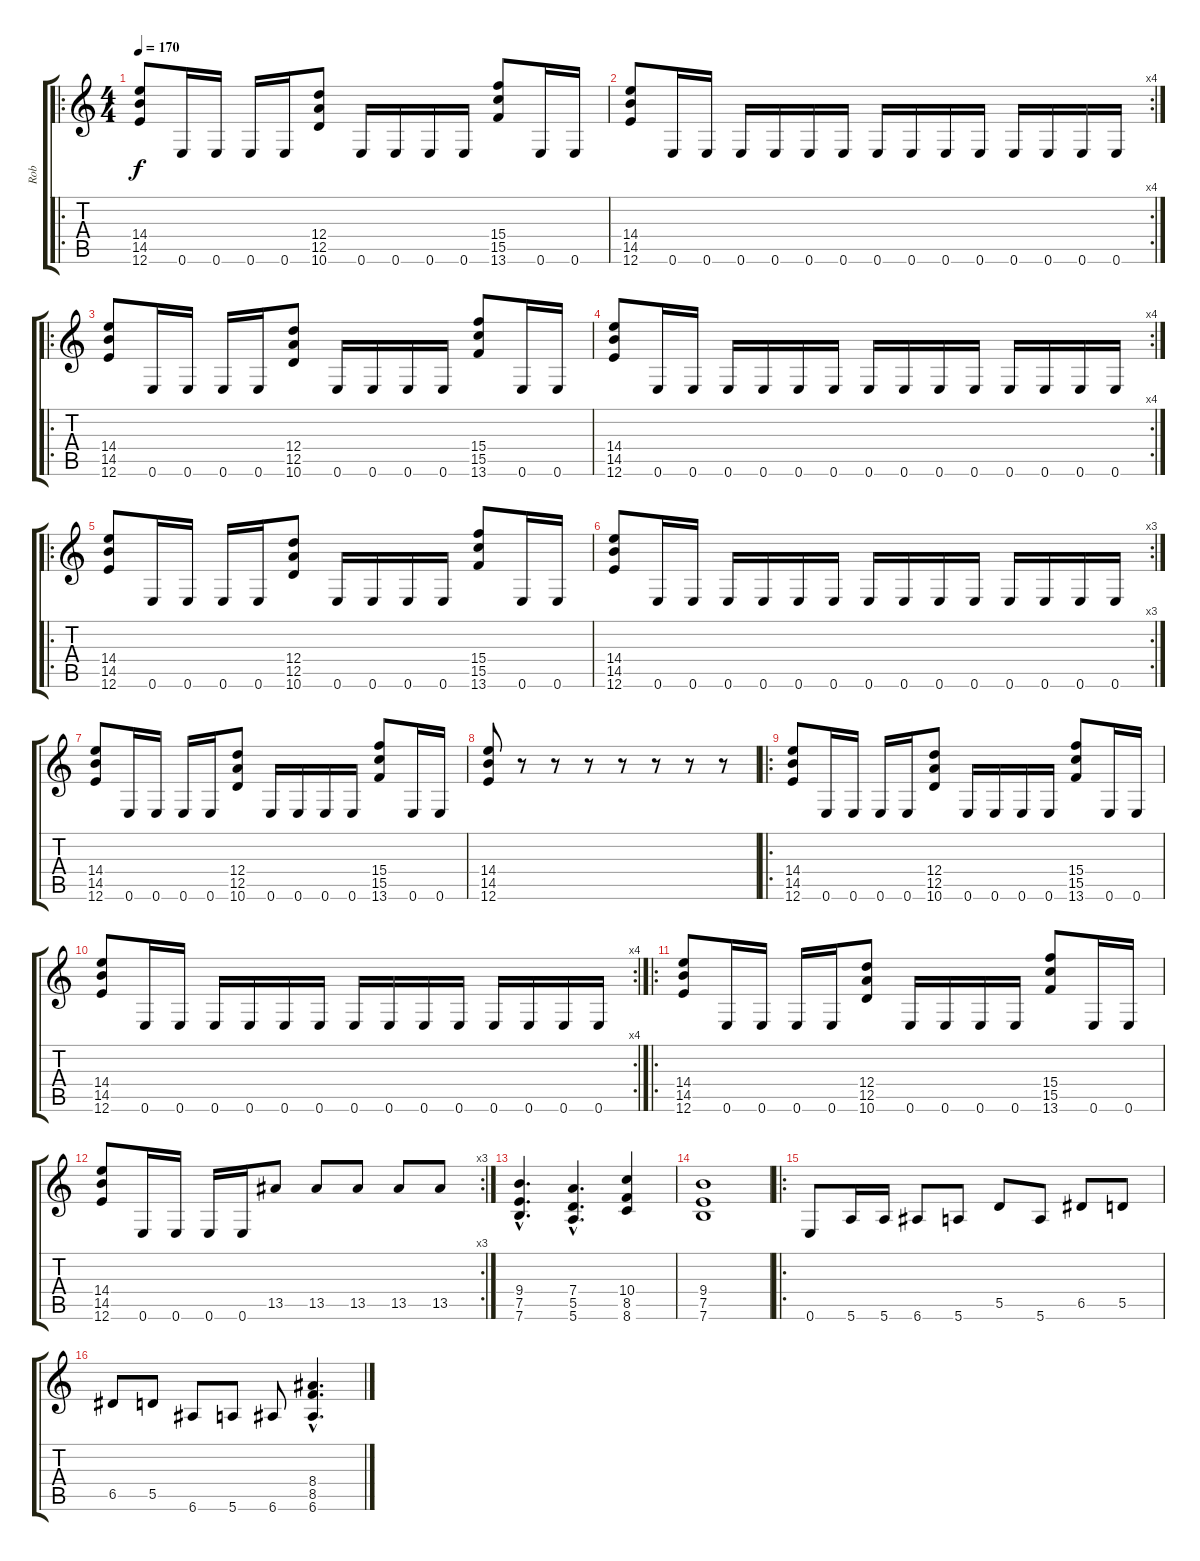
\track ("Rob" "Rob") {instrument distortionguitar}
\staff {score tabs}
\tuning (E4 B3 G3 D3 A2 E2) {hide}
\ro
\ts (4 4)
\tempo 170
\clef g2
\ks c
(14.4 14.5 12.6).8{dy f instrument distortionguitar} 0.6.16 0.6.16 0.6.16 0.6.16 (12.4 12.5 10.6).8 0.6.16 0.6.16 0.6.16 0.6.16 (15.4 15.5 13.6).8 0.6.16 0.6.16 |
\rc 4
(14.4 14.5 12.6).8 0.6.16 0.6.16 0.6.16 0.6.16 0.6.16 0.6.16 0.6.16 0.6.16 0.6.16 0.6.16 0.6.16 0.6.16 0.6.16 0.6.16 |
\ro
(14.4 14.5 12.6).8 0.6.16 0.6.16 0.6.16 0.6.16 (12.4 12.5 10.6).8 0.6.16 0.6.16 0.6.16 0.6.16 (15.4 15.5 13.6).8 0.6.16 0.6.16 |
\rc 4
(14.4 14.5 12.6).8 0.6.16 0.6.16 0.6.16 0.6.16 0.6.16 0.6.16 0.6.16 0.6.16 0.6.16 0.6.16 0.6.16 0.6.16 0.6.16 0.6.16 |
\ro
(14.4 14.5 12.6).8 0.6.16 0.6.16 0.6.16 0.6.16 (12.4 12.5 10.6).8 0.6.16 0.6.16 0.6.16 0.6.16 (15.4 15.5 13.6).8 0.6.16 0.6.16 |
\rc 3
(14.4 14.5 12.6).8 0.6.16 0.6.16 0.6.16 0.6.16 0.6.16 0.6.16 0.6.16 0.6.16 0.6.16 0.6.16 0.6.16 0.6.16 0.6.16 0.6.16 |
(14.4 14.5 12.6).8 0.6.16 0.6.16 0.6.16 0.6.16 (12.4 12.5 10.6).8 0.6.16 0.6.16 0.6.16 0.6.16 (15.4 15.5 13.6).8 0.6.16 0.6.16 |
(14.4 14.5 12.6).8 r.8 r.8 r.8 r.8 r.8 r.8 r.8 |
\ro
(14.4 14.5 12.6).8 0.6.16 0.6.16 0.6.16 0.6.16 (12.4 12.5 10.6).8 0.6.16 0.6.16 0.6.16 0.6.16 (15.4 15.5 13.6).8 0.6.16 0.6.16 |
\rc 4
(14.4 14.5 12.6).8 0.6.16 0.6.16 0.6.16 0.6.16 0.6.16 0.6.16 0.6.16 0.6.16 0.6.16 0.6.16 0.6.16 0.6.16 0.6.16 0.6.16 |
\ro
(14.4 14.5 12.6).8 0.6.16 0.6.16 0.6.16 0.6.16 (12.4 12.5 10.6).8 0.6.16 0.6.16 0.6.16 0.6.16 (15.4 15.5 13.6).8 0.6.16 0.6.16 |
\rc 3
(14.4 14.5 12.6).8 0.6.16 0.6.16 0.6.16 0.6.16 13.5.8 13.5.8 13.5.8 13.5.8 13.5.8 |
(9.4{hac} 7.5{hac} 7.6{hac}).4{d} (7.4{hac} 5.5{hac} 5.6{hac}).4{d} (10.4 8.5 8.6).4 |
(9.4 7.5 7.6).1 |
\ro
0.6.8 5.6.16 5.6.16 6.6.8 5.6.8 5.5.8 5.6.8 6.5.8 5.5.8 |
6.5.8 5.5.8 6.6.8 5.6.8 6.6.8 (8.4{hac} 8.5{hac} 6.6{hac}).4{d}
